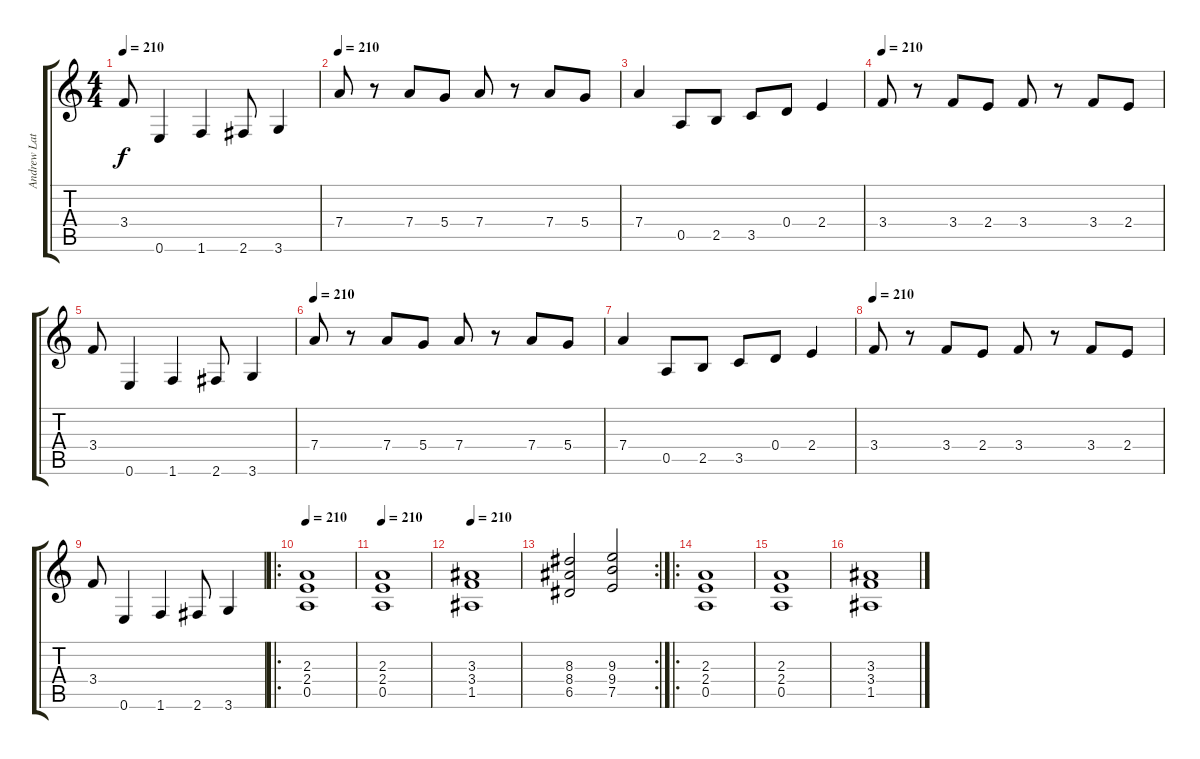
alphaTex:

\track ("Andrew Latimer 2" "Andrew Lat") {instrument acousticguitarsteel}
\staff {score tabs}
\tuning (E4 B3 G3 D3 A2 E2) {hide}
\ts (4 4)
\tempo 210
\clef g2
\ks c
3.4.8{dy f} 0.6.4 1.6.4 2.6.8 3.6.4 |
\tempo 210
7.4.8{instrument distortionguitar} r.8 7.4.8 5.4.8 7.4.8 r.8 7.4.8 5.4.8 |
7.4.4 0.5.8 2.5.8 3.5.8 0.4.8 2.4.4 |
\tempo 210
3.4.8 r.8 3.4.8 2.4.8 3.4.8 r.8 3.4.8 2.4.8 |
3.4.8 0.6.4 1.6.4 2.6.8 3.6.4 |
\tempo 210
7.4.8{instrument distortionguitar} r.8 7.4.8 5.4.8 7.4.8 r.8 7.4.8 5.4.8 |
7.4.4 0.5.8 2.5.8 3.5.8 0.4.8 2.4.4 |
\tempo 210
3.4.8 r.8 3.4.8 2.4.8 3.4.8 r.8 3.4.8 2.4.8 |
3.4.8 0.6.4 1.6.4 2.6.8 3.6.4 |
\ro
\tempo 210
(2.3 2.4 0.5).1{volume 13 instrument distortionguitar} |
\tempo 210
(2.3 2.4 0.5).1 |
\tempo 210
(3.3 3.4 1.5).1 |
\rc 2
(8.3 8.4 6.5).2 (9.3 9.4 7.5).2 |
\ro
(2.3 2.4 0.5).1{volume 13 instrument distortionguitar} |
(2.3 2.4 0.5).1 |
(3.3 3.4 1.5).1
